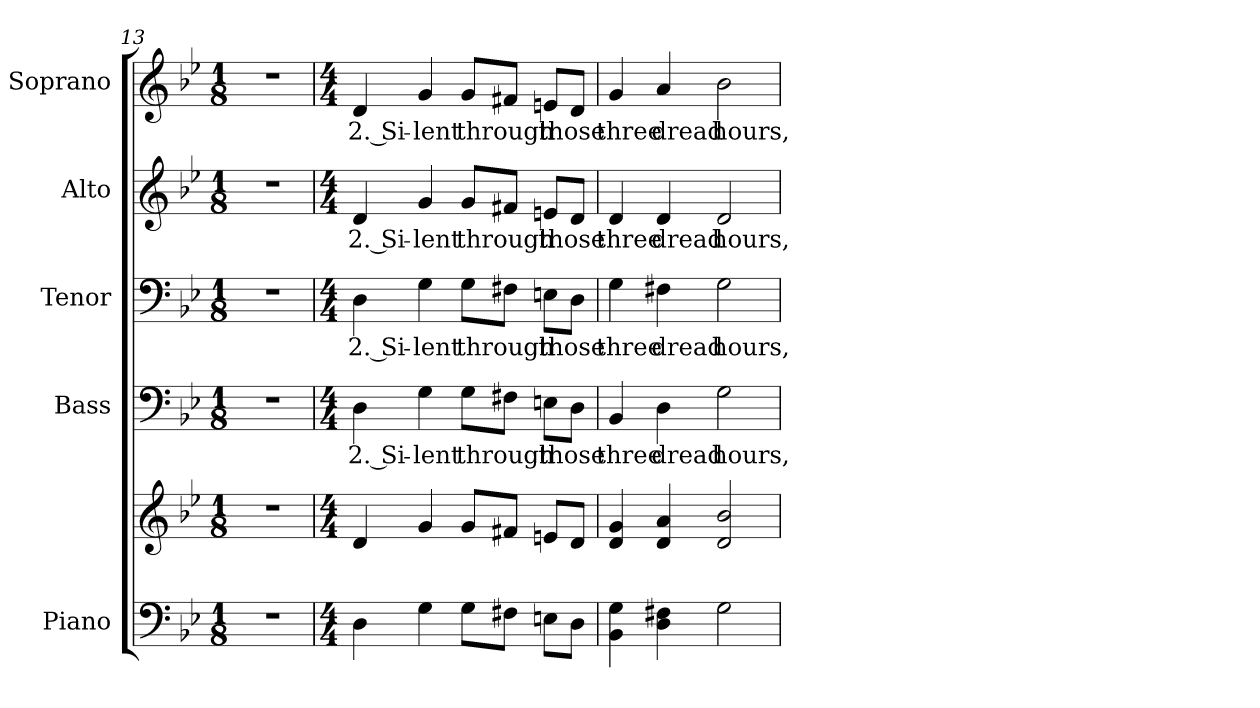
**kern	**kern	**kern	**text	**kern	**text	**kern	**text	**kern	**text
*part5	*part5	*part4	*part4	*part3	*part3	*part2	*part2	*part1	*part1
*staff6	*staff5	*staff4	*staff4	*staff3	*staff3	*staff2	*staff2	*staff1	*staff1
*I"Piano	*	*I"Bass	*	*I"Tenor	*	*I"Alto	*	*I"Soprano	*
*I'Pno.	*	*I'B.	*	*I'T.	*	*I'A.	*	*I'S.	*
!!LO:PB:g=z
*clefF4	*clefG2	*clefF4	*	*clefF4	*	*clefG2	*	*clefG2	*
*k[b-e-]	*k[b-e-]	*k[b-e-]	*	*k[b-e-]	*	*k[b-e-]	*	*k[b-e-]	*
*B-:	*B-:	*B-:	*	*B-:	*	*B-:	*	*B-:	*
*M1/8	*M1/8	*M1/8	*	*M1/8	*	*M1/8	*	*M1/8	*
=13	=13	=13	=13	=13	=13	=13	=13	=13	=13
!LO:N:vis=1	!LO:N:vis=1	!LO:N:vis=1	!	!LO:N:vis=1	!	!LO:N:vis=1	!	!LO:N:vis=1	!
8r	8r	8r	.	8r	.	8r	.	8r	.
=14	=14	=14	=14	=14	=14	=14	=14	=14	=14
*M4/4	*M4/4	*M4/4	*	*M4/4	*	*M4/4	*	*M4/4	*
!	!	!	!LO:LY:b:color=#000000	!	!	!	!	!	!
!	!	!	!	!	!LO:LY:b:color=#000000	!	!	!	!
!	!	!	!	!	!	!	!LO:LY:b:color=#000000	!	!
!	!	!	!	!	!	!	!	!	!LO:LY:b:color=#000000
4Di\	4di/	4Di\	2. Si-	4Di\	2. Si-	4di/	2. Si-	4di/	2. Si-
!	!	!	!LO:LY:b:color=#000000	!	!	!	!	!	!
!	!	!	!	!	!LO:LY:b:color=#000000	!	!	!	!
!	!	!	!	!	!	!	!LO:LY:b:color=#000000	!	!
!	!	!	!	!	!	!	!	!	!LO:LY:b:color=#000000
4Gi\	4gi/	4Gi\	-lent	4Gi\	-lent	4gi/	-lent	4gi/	-lent
!	!	!	!LO:LY:b:color=#000000	!	!	!	!	!	!
!	!	!	!	!	!LO:LY:b:color=#000000	!	!	!	!
!	!	!	!	!	!	!	!LO:LY:b:color=#000000	!	!
!	!	!	!	!	!	!	!	!	!LO:LY:b:color=#000000
8Gi\L	8gi/L	8Gi\L	through	8Gi\L	through	8gi/L	through	8gi/L	through
8F#Xi\J	8f#Xi/J	8F#Xi\J	.	8F#Xi\J	.	8f#Xi/J	.	8f#Xi/J	.
!	!	!	!LO:LY:b:color=#000000	!	!	!	!	!	!
!	!	!	!	!	!LO:LY:b:color=#000000	!	!	!	!
!	!	!	!	!	!	!	!LO:LY:b:color=#000000	!	!
!	!	!	!	!	!	!	!	!	!LO:LY:b:color=#000000
8Eni\L	8eni/L	8Eni\L	those	8Eni\L	those	8eni/L	those	8eni/L	those
8Di\J	8di/J	8Di\J	.	8Di\J	.	8di/J	.	8di/J	.
!!LO:PB:g=z
=15	=15	=15	=15	=15	=15	=15	=15	=15	=15
!	!	!	!LO:LY:b:color=#000000	!	!	!	!	!	!
!	!	!	!	!	!LO:LY:b:color=#000000	!	!	!	!
!	!	!	!	!	!	!	!LO:LY:b:color=#000000	!	!
!	!	!	!	!	!	!	!	!	!LO:LY:b:color=#000000
4BB-i\ 4Gi	4di/ 4gi	4BB-i/	three	4Gi\	three	4di/	three	4gi/	three
!	!	!	!LO:LY:b:color=#000000	!	!	!	!	!	!
!	!	!	!	!	!LO:LY:b:color=#000000	!	!	!	!
!	!	!	!	!	!	!	!LO:LY:b:color=#000000	!	!
!	!	!	!	!	!	!	!	!	!LO:LY:b:color=#000000
4Di\ 4F#Xi	4di/ 4ai	4Di\	dread	4F#Xi\	dread	4di/	dread	4ai/	dread
!	!	!	!LO:LY:b:color=#000000	!	!	!	!	!	!
!	!	!	!	!	!LO:LY:b:color=#000000	!	!	!	!
!	!	!	!	!	!	!	!LO:LY:b:color=#000000	!	!
!	!	!	!	!	!	!	!	!	!LO:LY:b:color=#000000
2Gi\	2di/ 2b-i	2Gi\	hours,	2Gi\	hours,	2di/	hours,	2b-i\	hours,
=	=	=	=	=	=	=	=	=	=
*-	*-	*-	*-	*-	*-	*-	*-	*-	*-
